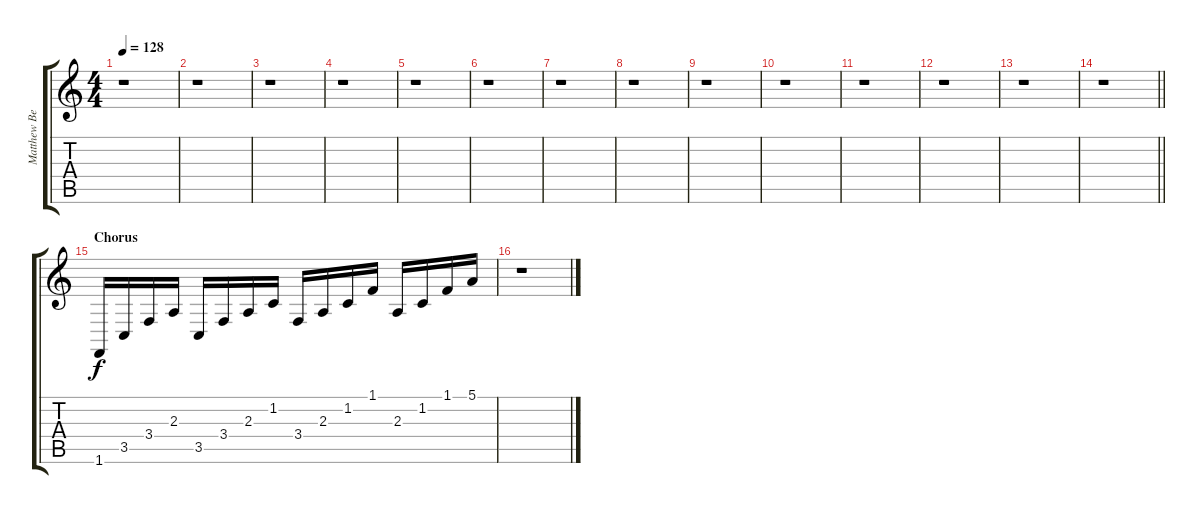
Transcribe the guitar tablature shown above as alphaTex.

\track ("Matthew Bellamy (Piano 2)" "Matthew Be") {instrument fx4atmosphere}
\staff {score tabs}
\tuning (E4 B3 G3 D3 A2 E2) {hide}
\ts (4 4)
\tempo 128
\clef g2
\ks c
r.1{dy f} |
r.1 |
r.1 |
r.1 |
r.1 |
r.1 |
r.1 |
r.1 |
r.1 |
r.1 |
r.1 |
r.1 |
r.1 |
\barLineRight lightlight
r.1 |
\section ("" "Chorus")
1.6.16 3.5.16 3.4.16 2.3.16 3.5.16 3.4.16 2.3.16 1.2.16 3.4.16 2.3.16 1.2.16 1.1.16 2.3.16 1.2.16 1.1.16 5.1.16 |
r.1
